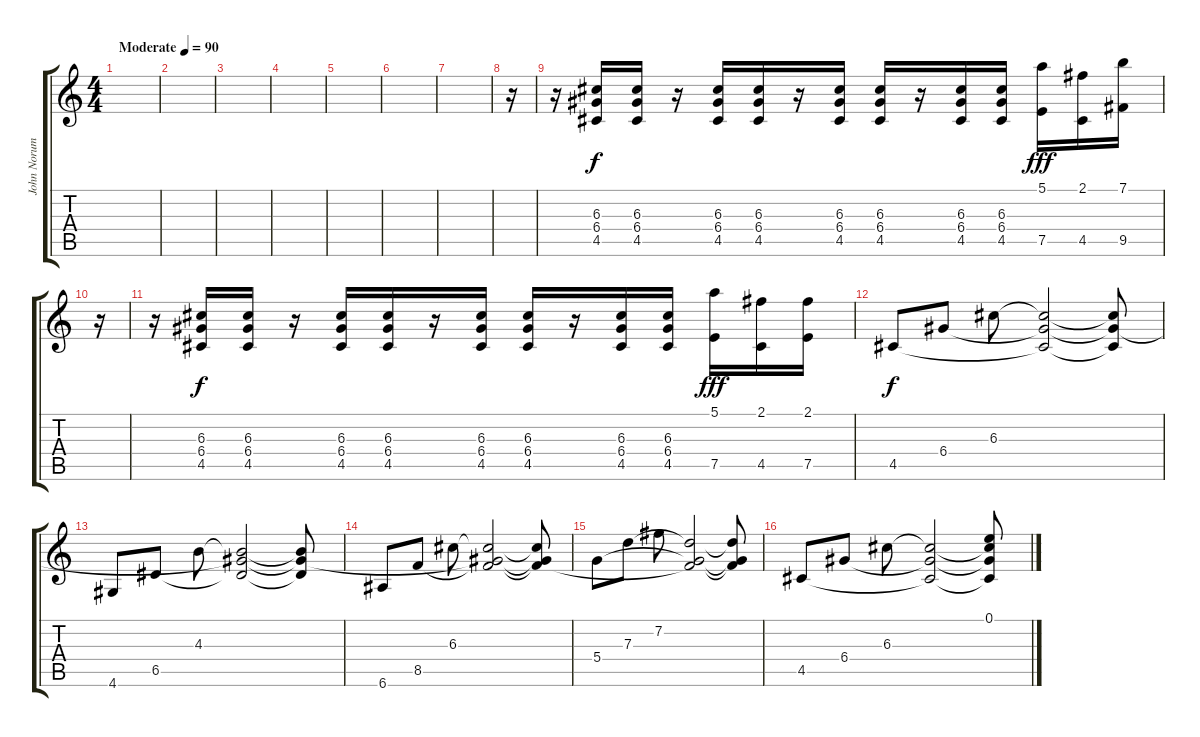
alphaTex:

\track ("John Norum" "John Norum") {instrument overdrivenguitar}
\staff {score tabs}
\tuning (E4 B3 G3 D3 A2 E2) {hide}
\ts (4 4)
\tempo (90 "Moderate")
\clef g2
\ks c
|
|
|
|
|
|
|
r.16 |
r.16 (6.3 6.4 4.5).16 (6.3 6.4 4.5).16 r.16 (6.3 6.4 4.5).16 (6.3 6.4 4.5).16 r.16 (6.3 6.4 4.5).16 (6.3 6.4 4.5).16 r.16 (6.3 6.4 4.5).16 (6.3 6.4 4.5).16 (5.1 7.5).16{dy fff} (2.1 4.5).16 (7.1 9.5).16 |
r.16 |
r.16 (6.3 6.4 4.5).16{dy f} (6.3 6.4 4.5).16 r.16 (6.3 6.4 4.5).16 (6.3 6.4 4.5).16 r.16 (6.3 6.4 4.5).16 (6.3 6.4 4.5).16 r.16 (6.3 6.4 4.5).16 (6.3 6.4 4.5).16 (5.1 7.5).16{dy fff} (2.1 4.5).16 (2.1 7.5).16 |
4.5.8{dy f} 6.4.8 6.3.8 (6.3{t} 6.4{t} 4.5{t}).2 (6.3{t} 6.4{t} 4.5{t}).8 |
4.6.8 6.5.8 4.3.8 (4.3{t} 6.4{t} 6.5{t}).2 (4.3{t} 6.4{t} 6.5{t}).8 |
6.6.8 8.5.8 6.3.8 (6.3{t} 6.4{t} 8.5{t}).2 (6.3{t} 6.4{t} 8.5{t}).8 |
5.4.8 7.3.8 7.2.8 (7.3{t} 5.4{t} 8.5{t}).2 (7.3{t} 5.4{t} 8.5{t}).8 |
4.5.8 6.4.8 6.3.8 (6.3{t} 6.4{t} 4.5{t}).2 (0.1 6.3{t} 6.4{t} 4.5{t}).8
